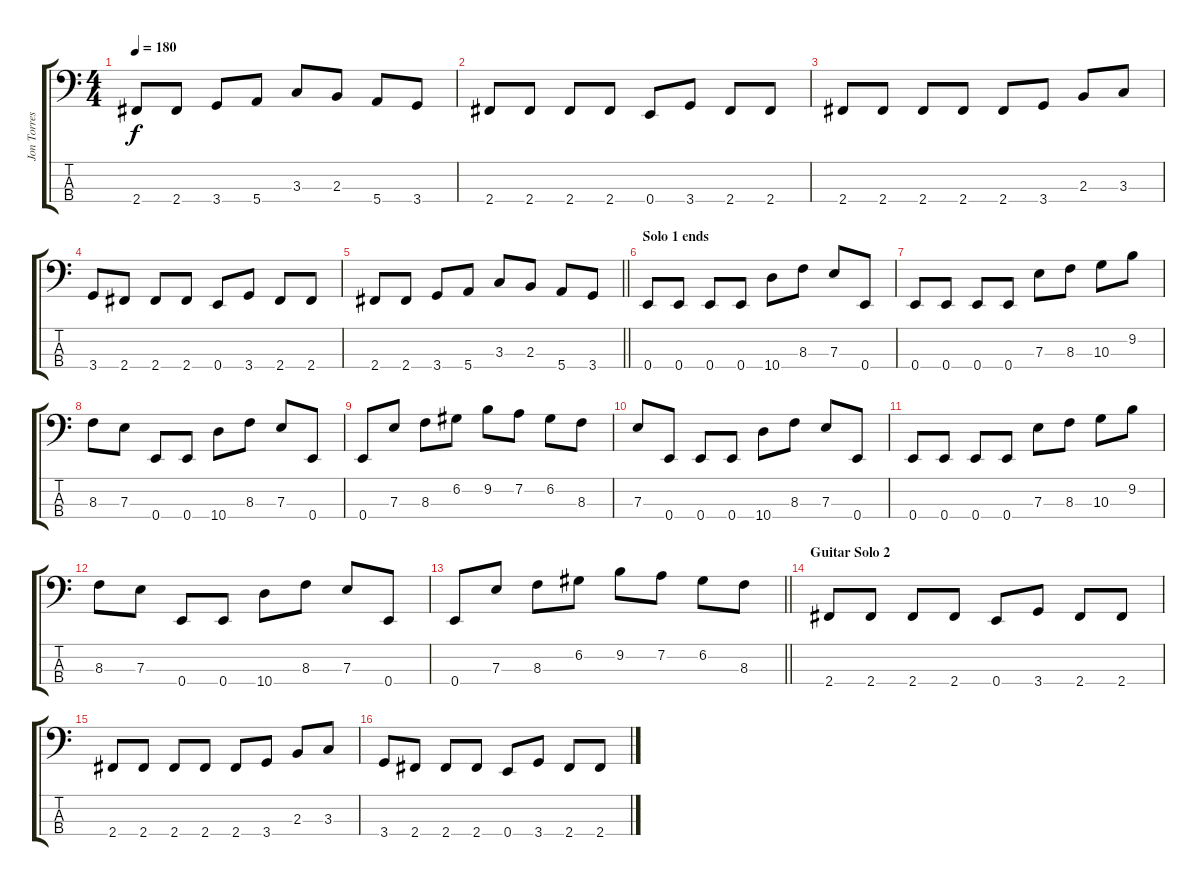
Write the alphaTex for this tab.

\track ("Jon Torres" "Jon Torres") {instrument electricbasspick}
\staff {score tabs}
\tuning (G2 D2 A1 E1) {hide}
\ts (4 4)
\tempo 180
\clef f4
\ks c
2.4.8{dy f} 2.4.8 3.4.8 5.4.8 3.3.8 2.3.8 5.4.8 3.4.8 |
2.4.8 2.4.8 2.4.8 2.4.8 0.4.8 3.4.8 2.4.8 2.4.8 |
2.4.8 2.4.8 2.4.8 2.4.8 2.4.8 3.4.8 2.3.8 3.3.8 |
3.4.8 2.4.8 2.4.8 2.4.8 0.4.8 3.4.8 2.4.8 2.4.8 |
\barLineRight lightlight
2.4.8 2.4.8 3.4.8 5.4.8 3.3.8 2.3.8 5.4.8 3.4.8 |
\section ("" "Solo 1 ends")
0.4.8 0.4.8 0.4.8 0.4.8 10.4.8 8.3.8 7.3.8 0.4.8 |
0.4.8 0.4.8 0.4.8 0.4.8 7.3.8 8.3.8 10.3.8 9.2.8 |
8.3.8 7.3.8 0.4.8 0.4.8 10.4.8 8.3.8 7.3.8 0.4.8 |
0.4.8 7.3.8 8.3.8 6.2.8 9.2.8 7.2.8 6.2.8 8.3.8 |
7.3.8 0.4.8 0.4.8 0.4.8 10.4.8 8.3.8 7.3.8 0.4.8 |
0.4.8 0.4.8 0.4.8 0.4.8 7.3.8 8.3.8 10.3.8 9.2.8 |
8.3.8 7.3.8 0.4.8 0.4.8 10.4.8 8.3.8 7.3.8 0.4.8 |
\barLineRight lightlight
0.4.8 7.3.8 8.3.8 6.2.8 9.2.8 7.2.8 6.2.8 8.3.8 |
\section ("" "Guitar Solo 2")
2.4.8 2.4.8 2.4.8 2.4.8 0.4.8 3.4.8 2.4.8 2.4.8 |
2.4.8 2.4.8 2.4.8 2.4.8 2.4.8 3.4.8 2.3.8 3.3.8 |
3.4.8 2.4.8 2.4.8 2.4.8 0.4.8 3.4.8 2.4.8 2.4.8
